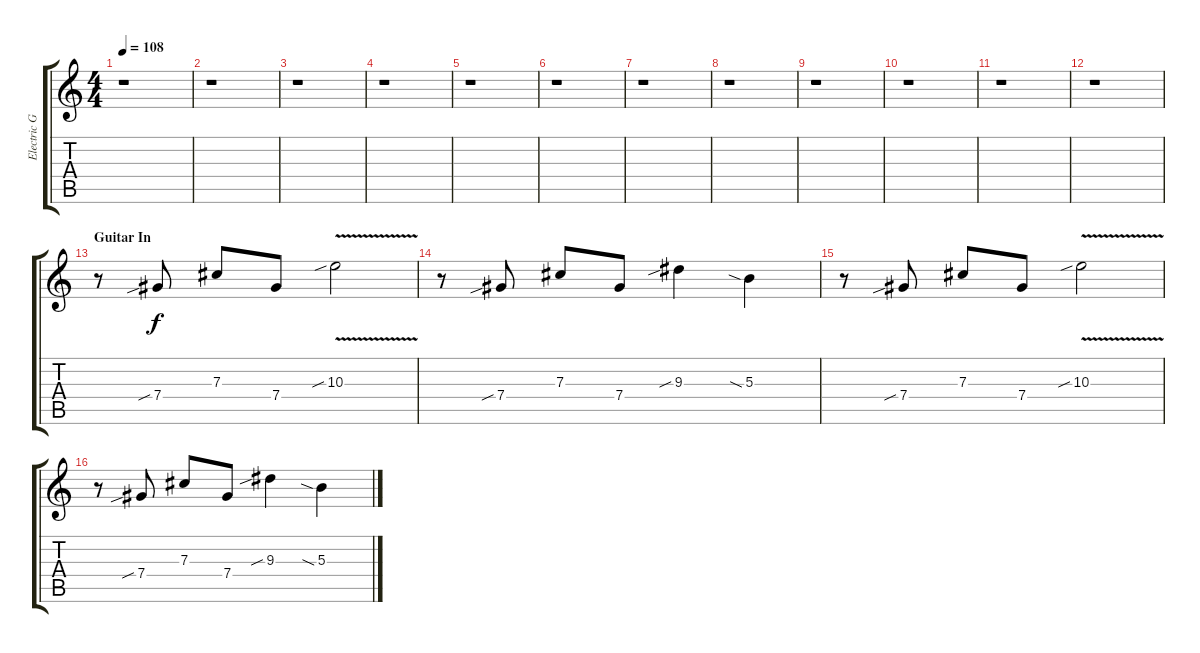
\track ("Electric Guitar 2" "Electric G") {instrument distortionguitar}
\staff {score tabs}
\tuning (Eb4 Bb3 Gb3 Db3 Ab2 Eb2) {hide}
\ts (4 4)
\tempo 108
\clef g2
\ks c
r.1{dy f} |
r.1 |
r.1 |
r.1 |
r.1 |
r.1 |
r.1 |
r.1 |
r.1 |
r.1 |
r.1 |
r.1 |
\section ("" "Guitar In")
r.8 7.4{sib}.8 7.3.8 7.4.8 10.3{v sib}.2 |
r.8 7.4{sib}.8 7.3.8 7.4.8 9.3{sib}.4 5.3{sia}.4 |
r.8 7.4{sib}.8 7.3.8 7.4.8 10.3{v sib}.2 |
r.8 7.4{sib}.8 7.3.8 7.4.8 9.3{sib}.4 5.3{sia}.4
